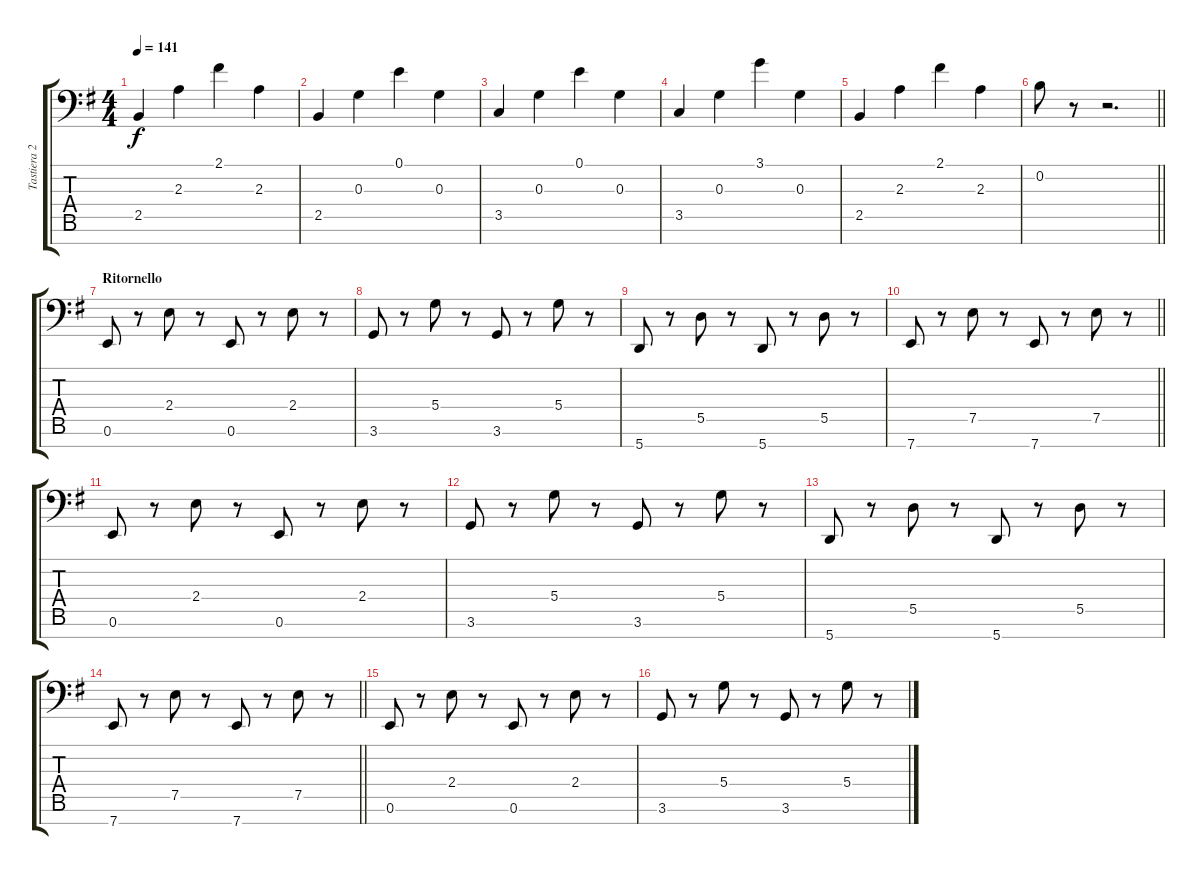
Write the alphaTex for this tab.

\track ("Tastiera 2" "Tastiera 2") {instrument synthbrass1}
\staff {score tabs}
\tuning (E4 B3 G3 D3 A2 E2 A1) {hide}
\ts (4 4)
\tempo 141
\clef f4
\ks eminor
2.5.4{dy f} 2.3.4 2.1.4 2.3.4 |
2.5.4 0.3.4 0.1.4 0.3.4 |
3.5.4 0.3.4 0.1.4 0.3.4 |
3.5.4 0.3.4 3.1.4 0.3.4 |
2.5.4 2.3.4 2.1.4 2.3.4 |
\barLineRight lightlight
0.2.8 r.8 r.2{d} |
\section ("" "Ritornello")
0.6.8 r.8 2.4.8 r.8 0.6.8 r.8 2.4.8 r.8 |
3.6.8 r.8 5.4.8 r.8 3.6.8 r.8 5.4.8 r.8 |
5.7.8 r.8 5.5.8 r.8 5.7.8 r.8 5.5.8 r.8 |
\barLineRight lightlight
7.7.8 r.8 7.5.8 r.8 7.7.8 r.8 7.5.8 r.8 |
0.6.8 r.8 2.4.8 r.8 0.6.8 r.8 2.4.8 r.8 |
3.6.8 r.8 5.4.8 r.8 3.6.8 r.8 5.4.8 r.8 |
5.7.8 r.8 5.5.8 r.8 5.7.8 r.8 5.5.8 r.8 |
\barLineRight lightlight
7.7.8 r.8 7.5.8 r.8 7.7.8 r.8 7.5.8 r.8 |
0.6.8 r.8 2.4.8 r.8 0.6.8 r.8 2.4.8 r.8 |
3.6.8 r.8 5.4.8 r.8 3.6.8 r.8 5.4.8 r.8
